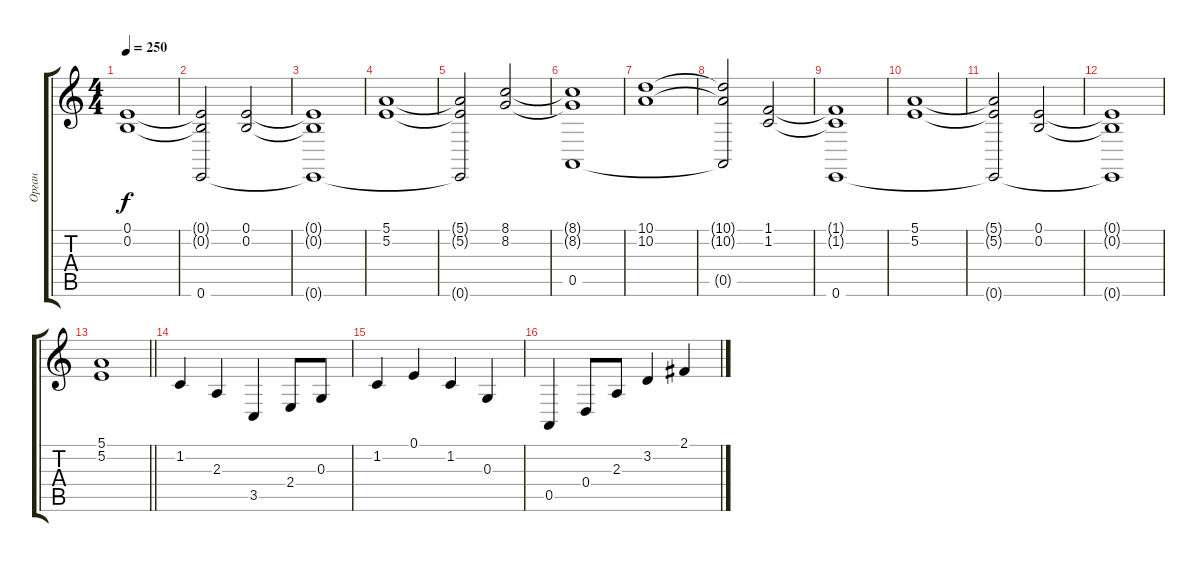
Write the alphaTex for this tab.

\track ("Орган" "Орган") {instrument churchorgan}
\staff {score tabs}
\tuning (E4 B3 G3 D3 A2 E2) {hide}
\ts (4 4)
\tempo 250
\clef g2
\ks c
(0.1 0.2).1{dy f} |
(0.1{t} 0.2{t} 0.6).2 (0.1 0.2).2 |
(0.1{t} 0.2{t} 0.6{t}).1 |
(5.1 5.2).1 |
(5.1{t} 5.2{t} 0.6{t}).2 (8.1 8.2).2 |
(8.1{t} 8.2{t} 0.5).1 |
(10.1 10.2).1 |
(10.1{t} 10.2{t} 0.5{t}).2 (1.1 1.2).2 |
(1.1{t} 1.2{t} 0.6).1 |
(5.1 5.2).1 |
(5.1{t} 5.2{t} 0.6{t}).2 (0.1 0.2).2 |
(0.1{t} 0.2{t} 0.6{t}).1 |
\barLineRight lightlight
(5.1 5.2).1 |
1.2.4 2.3.4 3.5.4 2.4.8 0.3.8 |
1.2.4 0.1.4 1.2.4 0.3.4 |
0.5.4 0.4.8 2.3.8 3.2.4 2.1.4
